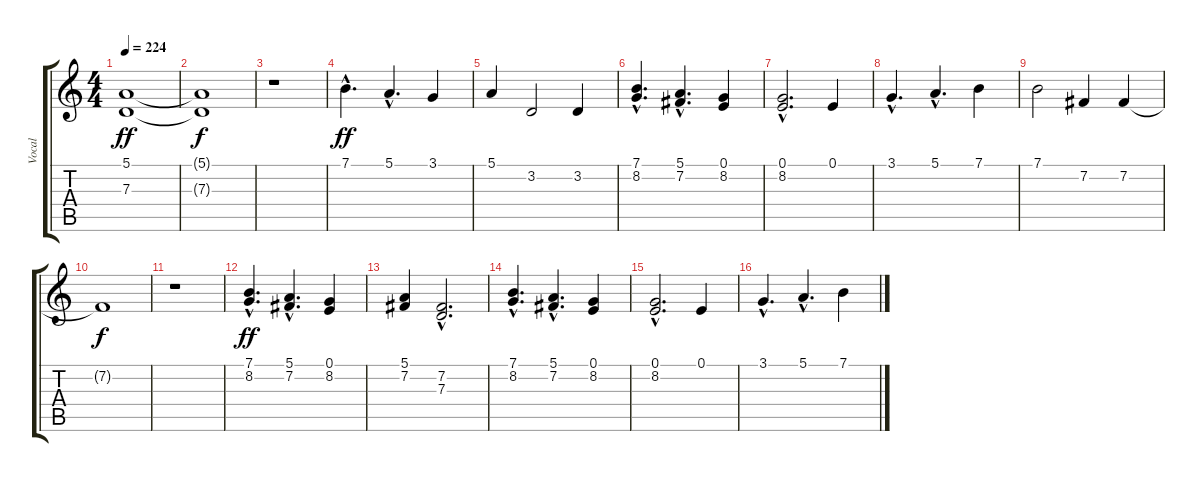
\track ("Vocal" "Vocal") {instrument synthbrass1}
\staff {score tabs}
\tuning (E4 B3 G3 D3 A2 E2) {hide}
\ts (4 4)
\tempo 224
\clef g2
\ks c
(5.1 7.3).1{dy ff} |
(5.1{t} 7.3{t}).1{dy f} |
r.1 |
7.1{hac}.4{d dy ff} 5.1{hac}.4{d} 3.1.4 |
5.1.4 3.2.2 3.2.4 |
(7.1{hac} 8.2{hac}).4{d} (5.1{hac} 7.2{hac}).4{d} (0.1 8.2).4 |
(0.1{hac} 8.2{hac}).2{d} 0.1.4 |
3.1{hac}.4{d} 5.1{hac}.4{d} 7.1.4 |
7.1.2 7.2.4 7.2.4 |
7.2{t}.1{dy f} |
r.1 |
(7.1{hac} 8.2{hac}).4{d dy ff} (5.1{hac} 7.2{hac}).4{d} (0.1 8.2).4 |
(5.1 7.2).4 (7.2{hac} 7.3{hac}).2{d} |
(7.1{hac} 8.2{hac}).4{d} (5.1{hac} 7.2{hac}).4{d} (0.1 8.2).4 |
(0.1{hac} 8.2{hac}).2{d} 0.1.4 |
3.1{hac}.4{d} 5.1{hac}.4{d} 7.1.4
